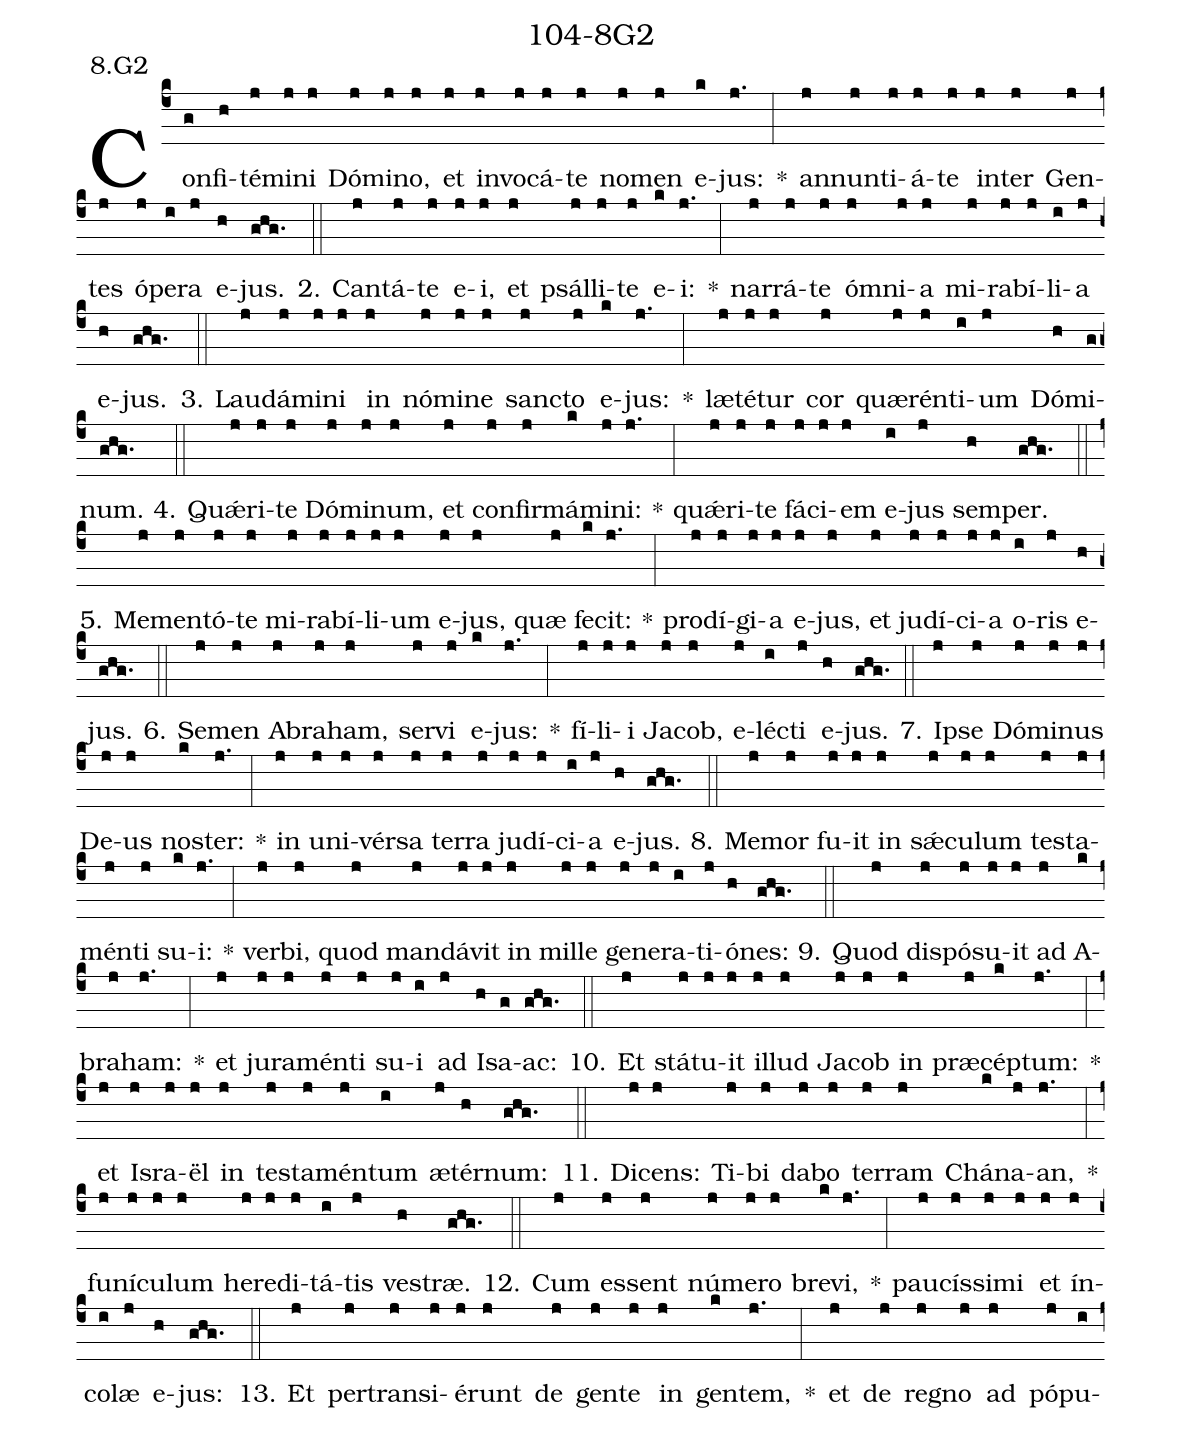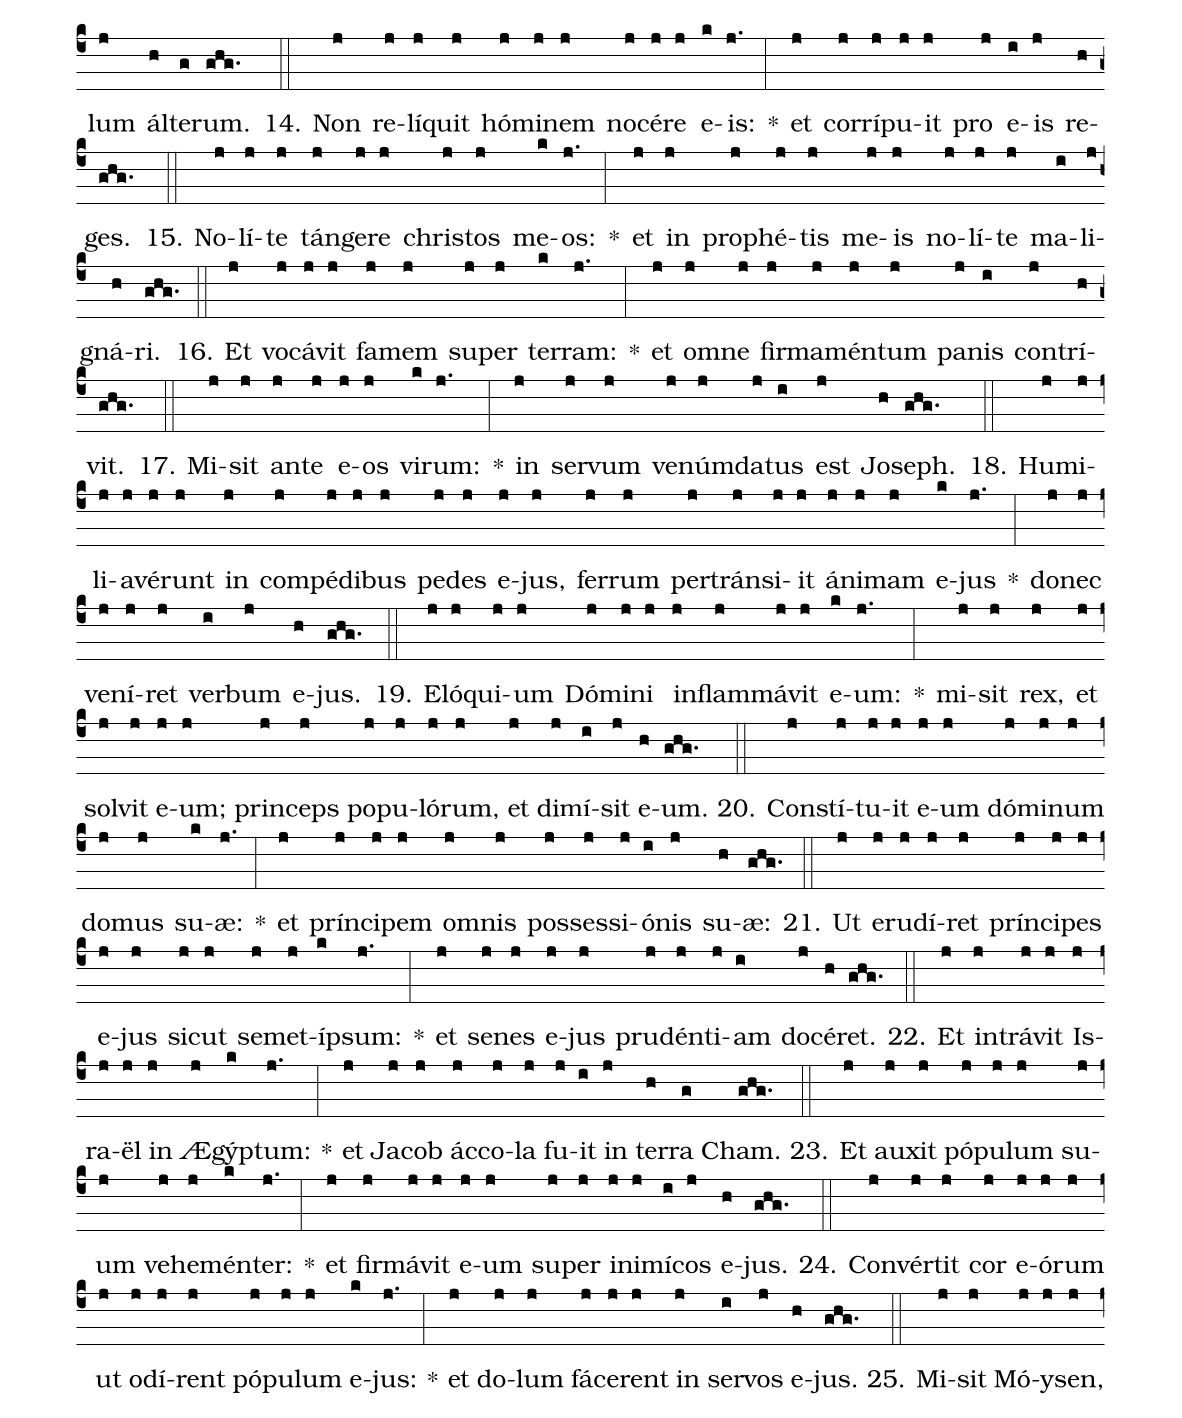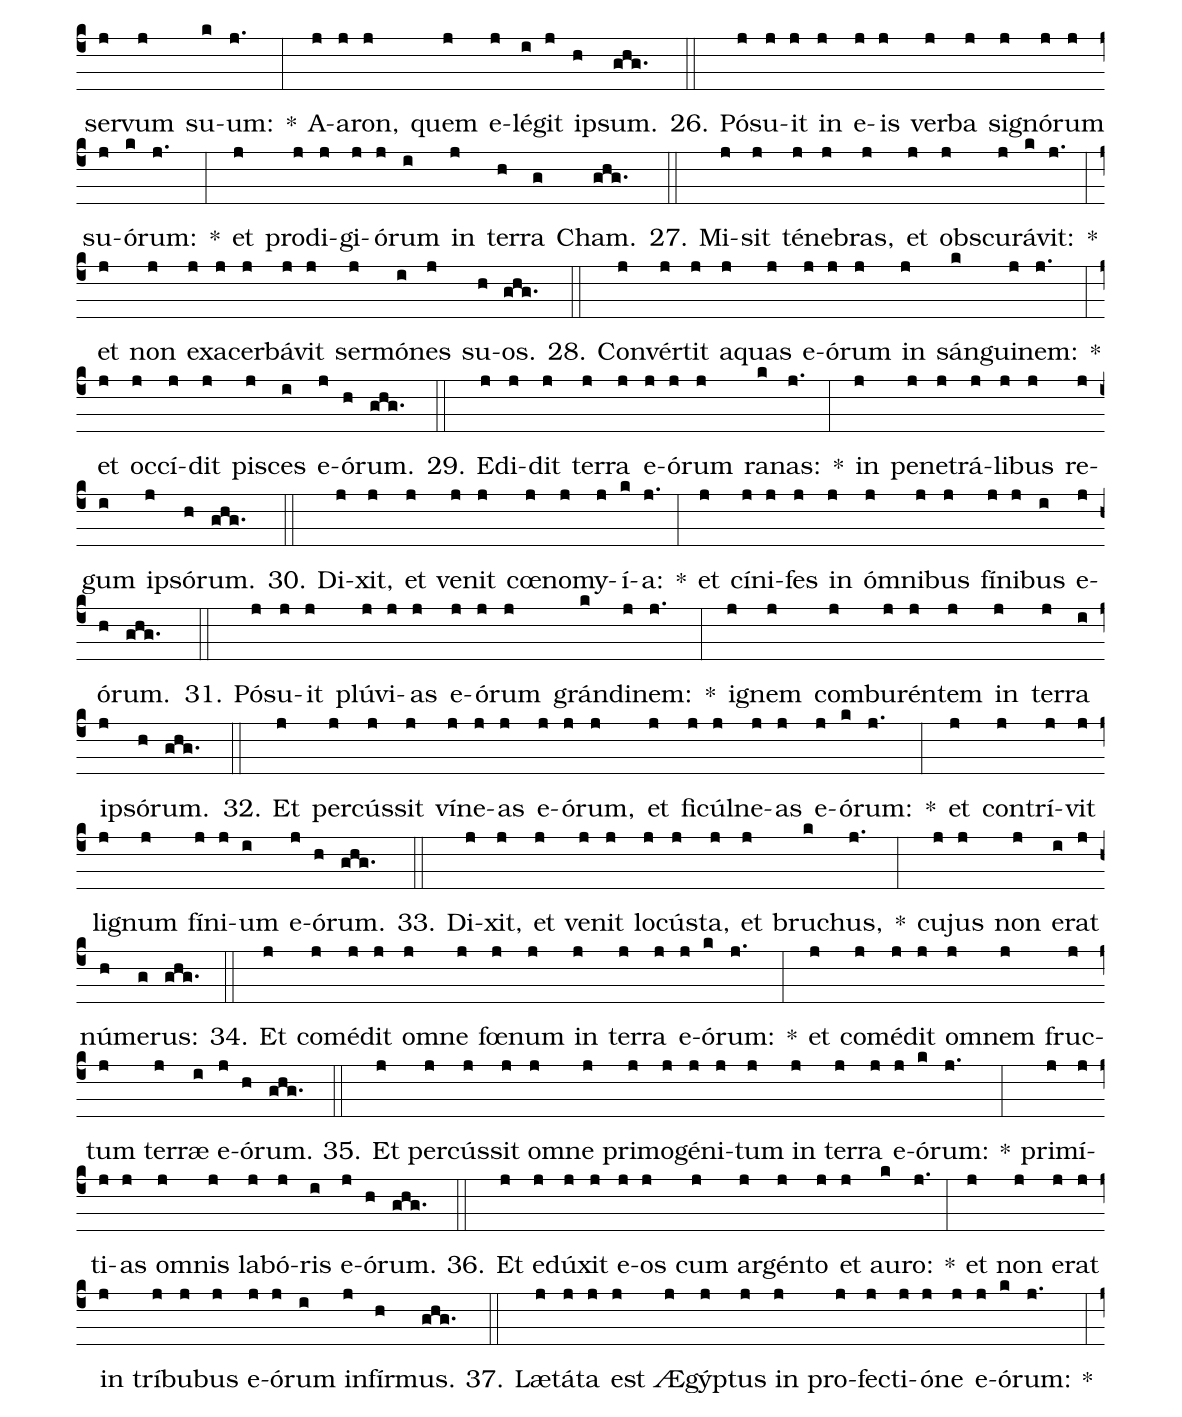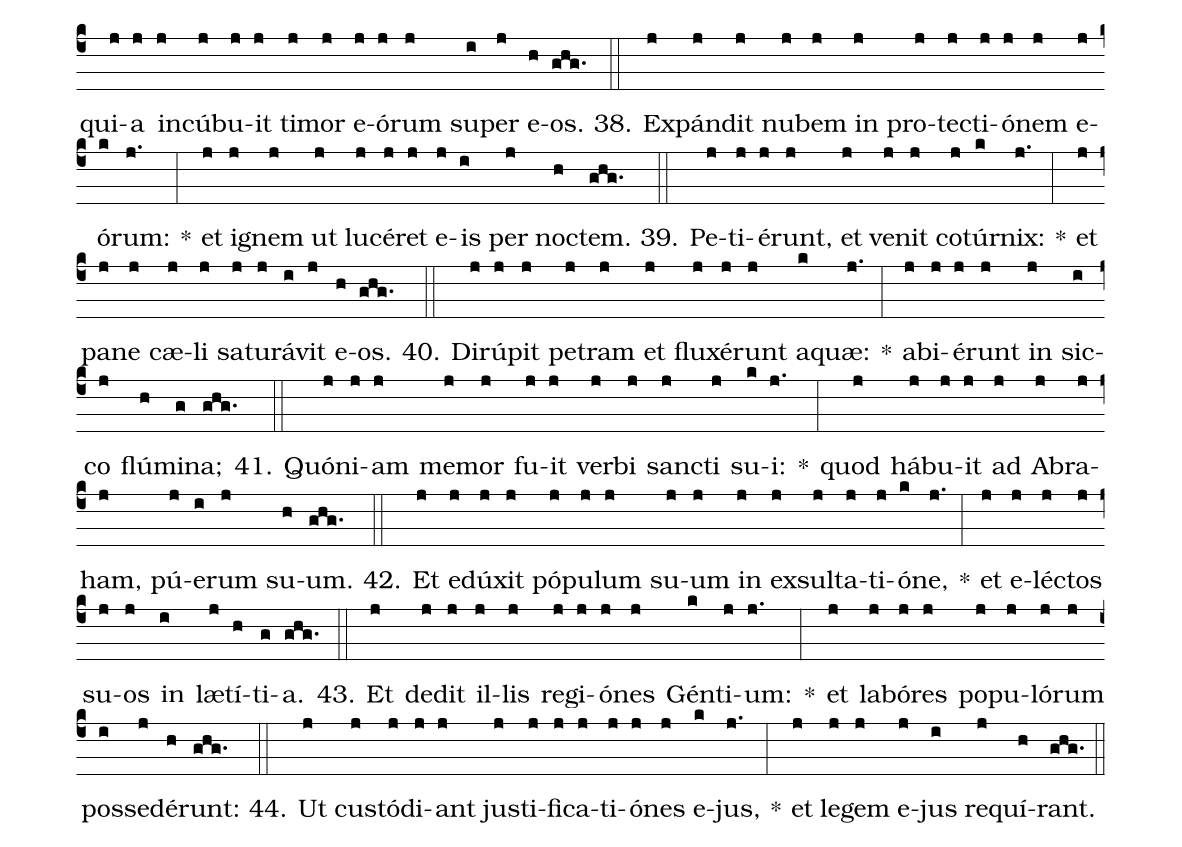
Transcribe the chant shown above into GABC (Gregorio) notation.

name: 104-8G2;
annotation: 8.G2;
%%
(c4)Con(g)fi(h)té(j)mi(j)ni(j) Dó(j)mi(j)no,(j) et(j) in(j)vo(j)cá(j)te(j) no(j)men(j) e(k)jus:(j.) *(:) an(j)nun(j)ti(j)á(j)te(j) in(j)ter(j) Gen(j)tes(j) ó(j)pe(i)ra(j) e(h)jus.(ghg.) (::)
2. Can(j)tá(j)te(j) e(j)i,(j) et(j) psál(j)li(j)te(j) e(k)i:(j.) *(:) nar(j)rá(j)te(j) óm(j)ni(j)a(j) mi(j)ra(j)bí(j)li(i)a(j) e(h)jus.(ghg.) (::)
3. Lau(j)dá(j)mi(j)ni(j) in(j) nó(j)mi(j)ne(j) sanc(j)to(j) e(k)jus:(j.) *(:) læ(j)té(j)tur(j) cor(j) quæ(j)rén(j)ti(i)um(j) Dó(h)mi(g)num.(ghg.) (::)
4. Quǽ(j)ri(j)te(j) Dó(j)mi(j)num,(j) et(j) con(j)fir(j)má(k)mi(j)ni:(j.) *(:) quǽ(j)ri(j)te(j) fá(j)ci(j)em(j) e(i)jus(j) sem(h)per.(ghg.) (::)
5. Me(j)men(j)tó(j)te(j) mi(j)ra(j)bí(j)li(j)um(j) e(j)jus,(j) quæ(j) fe(k)cit:(j.) *(:) prod(j)í(j)gi(j)a(j) e(j)jus,(j) et(j) ju(j)dí(j)ci(j)a(j) o(i)ris(j) e(h)jus.(ghg.) (::)
6. Se(j)men(j) A(j)bra(j)ham,(j) ser(j)vi(j) e(k)jus:(j.) *(:) fí(j)li(j)i(j) Ja(j)cob,(j) e(j)léc(i)ti(j) e(h)jus.(ghg.) (::)
7. Ip(j)se(j) Dó(j)mi(j)nus(j) De(j)us(j) nos(k)ter:(j.) *(:) in(j) u(j)ni(j)vér(j)sa(j) ter(j)ra(j) ju(j)dí(j)ci(i)a(j) e(h)jus.(ghg.) (::)
8. Me(j)mor(j) fu(j)it(j) in(j) sǽ(j)cu(j)lum(j) tes(j)ta(j)mén(j)ti(j) su(k)i:(j.) *(:) ver(j)bi,(j) quod(j) man(j)dá(j)vit(j) in(j) mil(j)le(j) ge(j)ne(j)ra(i)ti(j)ó(h)nes:(ghg.) (::)
9. Quod(j) dis(j)pó(j)su(j)it(j) ad(j) A(k)bra(j)ham:(j.) *(:) et(j) ju(j)ra(j)mén(j)ti(j) su(j)i(i) ad(j) I(h)sa(g)ac:(ghg.) (::)
10. Et(j) stá(j)tu(j)it(j) il(j)lud(j) Ja(j)cob(j) in(j) præ(j)cép(k)tum:(j.) *(:) et(j) Is(j)ra(j)ël(j) in(j) tes(j)ta(j)mén(j)tum(i) æ(j)tér(h)num:(ghg.) (::)
11. Di(j)cens:(j) Ti(j)bi(j) da(j)bo(j) ter(j)ram(j) Chá(k)na(j)an,(j.) *(:) fu(j)ní(j)cu(j)lum(j) he(j)re(j)di(j)tá(i)tis(j) ves(h)træ.(ghg.) (::)
12. Cum(j) es(j)sent(j) nú(j)me(j)ro(j) bre(k)vi,(j.) *(:) pau(j)cís(j)si(j)mi(j) et(j) ín(j)co(i)læ(j) e(h)jus:(ghg.) (::)
13. Et(j) per(j)trans(j)i(j)é(j)runt(j) de(j) gen(j)te(j) in(j) gen(k)tem,(j.) *(:) et(j) de(j) re(j)gno(j) ad(j) pó(j)pu(i)lum(j) ál(h)te(g)rum.(ghg.) (::)
14. Non(j) re(j)lí(j)quit(j) hó(j)mi(j)nem(j) no(j)cé(j)re(j) e(k)is:(j.) *(:) et(j) cor(j)rí(j)pu(j)it(j) pro(j) e(i)is(j) re(h)ges.(ghg.) (::)
15. No(j)lí(j)te(j) tán(j)ge(j)re(j) chris(j)tos(j) me(k)os:(j.) *(:) et(j) in(j) pro(j)phé(j)tis(j) me(j)is(j) no(j)lí(j)te(j) ma(i)li(j)gná(h)ri.(ghg.) (::)
16. Et(j) vo(j)cá(j)vit(j) fa(j)mem(j) su(j)per(j) ter(k)ram:(j.) *(:) et(j) om(j)ne(j) fir(j)ma(j)mén(j)tum(j) pa(j)nis(i) con(j)trí(h)vit.(ghg.) (::)
17. Mi(j)sit(j) an(j)te(j) e(j)os(j) vi(k)rum:(j.) *(:) in(j) ser(j)vum(j) ve(j)núm(j)da(j)tus(i) est(j) Jo(h)seph.(ghg.) (::)
18. Hu(j)mi(j)li(j)a(j)vé(j)runt(j) in(j) com(j)pé(j)di(j)bus(j) pe(j)des(j) e(j)jus,(j) fer(j)rum(j) per(j)tráns(j)i(j)it(j) á(j)ni(j)mam(j) e(k)jus(j.) *(:) do(j)nec(j) ve(j)ní(j)ret(j) ver(i)bum(j) e(h)jus.(ghg.) (::)
19. E(j)ló(j)qui(j)um(j) Dó(j)mi(j)ni(j) in(j)flam(j)má(j)vit(j) e(k)um:(j.) *(:) mi(j)sit(j) rex,(j) et(j) sol(j)vit(j) e(j)um;(j) prin(j)ceps(j) po(j)pu(j)ló(j)rum,(j) et(j) di(j)mí(i)sit(j) e(h)um.(ghg.) (::)
20. Con(j)stí(j)tu(j)it(j) e(j)um(j) dó(j)mi(j)num(j) do(j)mus(j) su(k)æ:(j.) *(:) et(j) prín(j)ci(j)pem(j) om(j)nis(j) pos(j)ses(j)si(j)ó(i)nis(j) su(h)æ:(ghg.) (::)
21. Ut(j) e(j)ru(j)dí(j)ret(j) prín(j)ci(j)pes(j) e(j)jus(j) sic(j)ut(j) se(j)met(j)íp(k)sum:(j.) *(:) et(j) se(j)nes(j) e(j)jus(j) pru(j)dén(j)ti(j)am(i) do(j)cé(h)ret.(ghg.) (::)
22. Et(j) in(j)trá(j)vit(j) Is(j)ra(j)ël(j) in(j) Æ(j)gýp(k)tum:(j.) *(:) et(j) Ja(j)cob(j) ác(j)co(j)la(j) fu(j)it(i) in(j) ter(h)ra(g) Cham.(ghg.) (::)
23. Et(j) au(j)xit(j) pó(j)pu(j)lum(j) su(j)um(j) ve(j)he(j)mén(k)ter:(j.) *(:) et(j) fir(j)má(j)vit(j) e(j)um(j) su(j)per(j) in(j)i(j)mí(i)cos(j) e(h)jus.(ghg.) (::)
24. Con(j)vér(j)tit(j) cor(j) e(j)ó(j)rum(j) ut(j) o(j)dí(j)rent(j) pó(j)pu(j)lum(j) e(k)jus:(j.) *(:) et(j) do(j)lum(j) fá(j)ce(j)rent(j) in(j) ser(i)vos(j) e(h)jus.(ghg.) (::)
25. Mi(j)sit(j) Mó(j)y(j)sen,(j) ser(j)vum(j) su(k)um:(j.) *(:) A(j)a(j)ron,(j) quem(j) e(j)lé(i)git(j) ip(h)sum.(ghg.) (::)
26. Pó(j)su(j)it(j) in(j) e(j)is(j) ver(j)ba(j) si(j)gnó(j)rum(j) su(j)ó(k)rum:(j.) *(:) et(j) prod(j)i(j)gi(j)ó(j)rum(i) in(j) ter(h)ra(g) Cham.(ghg.) (::)
27. Mi(j)sit(j) té(j)ne(j)bras,(j) et(j) obs(j)cu(j)rá(k)vit:(j.) *(:) et(j) non(j) ex(j)a(j)cer(j)bá(j)vit(j) ser(j)mó(i)nes(j) su(h)os.(ghg.) (::)
28. Con(j)vér(j)tit(j) a(j)quas(j) e(j)ó(j)rum(j) in(j) sán(k)gui(j)nem:(j.) *(:) et(j) oc(j)cí(j)dit(j) pi(j)sces(i) e(j)ó(h)rum.(ghg.) (::)
29. E(j)di(j)dit(j) ter(j)ra(j) e(j)ó(j)rum(j) ra(k)nas:(j.) *(:) in(j) pe(j)ne(j)trá(j)li(j)bus(j) re(j)gum(i) ip(j)só(h)rum.(ghg.) (::)
30. Di(j)xit,(j) et(j) ve(j)nit(j) cœ(j)no(j)my(j)í(k)a:(j.) *(:) et(j) cí(j)ni(j)fes(j) in(j) óm(j)ni(j)bus(j) fí(j)ni(j)bus(i) e(j)ó(h)rum.(ghg.) (::)
31. Pó(j)su(j)it(j) plú(j)vi(j)as(j) e(j)ó(j)rum(j) grán(k)di(j)nem:(j.) *(:) i(j)gnem(j) com(j)bu(j)rén(j)tem(j) in(j) ter(j)ra(i) ip(j)só(h)rum.(ghg.) (::)
32. Et(j) per(j)cús(j)sit(j) ví(j)ne(j)as(j) e(j)ó(j)rum,(j) et(j) fi(j)cúl(j)ne(j)as(j) e(j)ó(k)rum:(j.) *(:) et(j) con(j)trí(j)vit(j) li(j)gnum(j) fí(j)ni(j)um(i) e(j)ó(h)rum.(ghg.) (::)
33. Di(j)xit,(j) et(j) ve(j)nit(j) lo(j)cús(j)ta,(j) et(j) bru(k)chus,(j.) *(:) cu(j)jus(j) non(j) e(i)rat(j) nú(h)me(g)rus:(ghg.) (::)
34. Et(j) com(j)é(j)dit(j) om(j)ne(j) fœ(j)num(j) in(j) ter(j)ra(j) e(j)ó(k)rum:(j.) *(:) et(j) com(j)é(j)dit(j) om(j)nem(j) fruc(j)tum(j) ter(j)ræ(i) e(j)ó(h)rum.(ghg.) (::)
35. Et(j) per(j)cús(j)sit(j) om(j)ne(j) pri(j)mo(j)gé(j)ni(j)tum(j) in(j) ter(j)ra(j) e(j)ó(k)rum:(j.) *(:) pri(j)mí(j)ti(j)as(j) om(j)nis(j) la(j)bó(j)ris(i) e(j)ó(h)rum.(ghg.) (::)
36. Et(j) e(j)dú(j)xit(j) e(j)os(j) cum(j) ar(j)gén(j)to(j) et(j) au(k)ro:(j.) *(:) et(j) non(j) e(j)rat(j) in(j) trí(j)bu(j)bus(j) e(j)ó(j)rum(i) in(j)fír(h)mus.(ghg.) (::)
37. Læ(j)tá(j)ta(j) est(j) Æ(j)gýp(j)tus(j) in(j) pro(j)fec(j)ti(j)ó(j)ne(j) e(j)ó(k)rum:(j.) *(:) qui(j)a(j) in(j)cú(j)bu(j)it(j) ti(j)mor(j) e(j)ó(j)rum(j) su(i)per(j) e(h)os.(ghg.) (::)
38. Ex(j)pán(j)dit(j) nu(j)bem(j) in(j) pro(j)tec(j)ti(j)ó(j)nem(j) e(j)ó(k)rum:(j.) *(:) et(j) i(j)gnem(j) ut(j) lu(j)cé(j)ret(j) e(j)is(i) per(j) noc(h)tem.(ghg.) (::)
39. Pe(j)ti(j)é(j)runt,(j) et(j) ve(j)nit(j) co(j)túr(k)nix:(j.) *(:) et(j) pa(j)ne(j) cæ(j)li(j) sa(j)tu(j)rá(i)vit(j) e(h)os.(ghg.) (::)
40. Di(j)rú(j)pit(j) pe(j)tram(j) et(j) flu(j)xé(j)runt(j) a(k)quæ:(j.) *(:) ab(j)i(j)é(j)runt(j) in(j) sic(i)co(j) flú(h)mi(g)na;(ghg.) (::)
41. Quón(j)i(j)am(j) me(j)mor(j) fu(j)it(j) ver(j)bi(j) sanc(j)ti(j) su(k)i:(j.) *(:) quod(j) há(j)bu(j)it(j) ad(j) A(j)bra(j)ham,(j) pú(j)e(i)rum(j) su(h)um.(ghg.) (::)
42. Et(j) e(j)dú(j)xit(j) pó(j)pu(j)lum(j) su(j)um(j) in(j) ex(j)sul(j)ta(j)ti(j)ó(k)ne,(j.) *(:) et(j) e(j)léc(j)tos(j) su(j)os(j) in(i) læ(j)tí(h)ti(g)a.(ghg.) (::)
43. Et(j) de(j)dit(j) il(j)lis(j) re(j)gi(j)ó(j)nes(j) Gén(k)ti(j)um:(j.) *(:) et(j) la(j)bó(j)res(j) po(j)pu(j)ló(j)rum(j) pos(i)se(j)dé(h)runt:(ghg.) (::)
44. Ut(j) cus(j)tó(j)di(j)ant(j) jus(j)ti(j)fi(j)ca(j)ti(j)ó(j)nes(j) e(k)jus,(j.) *(:) et(j) le(j)gem(j) e(j)jus(i) re(j)quí(h)rant.(ghg.) (::)
